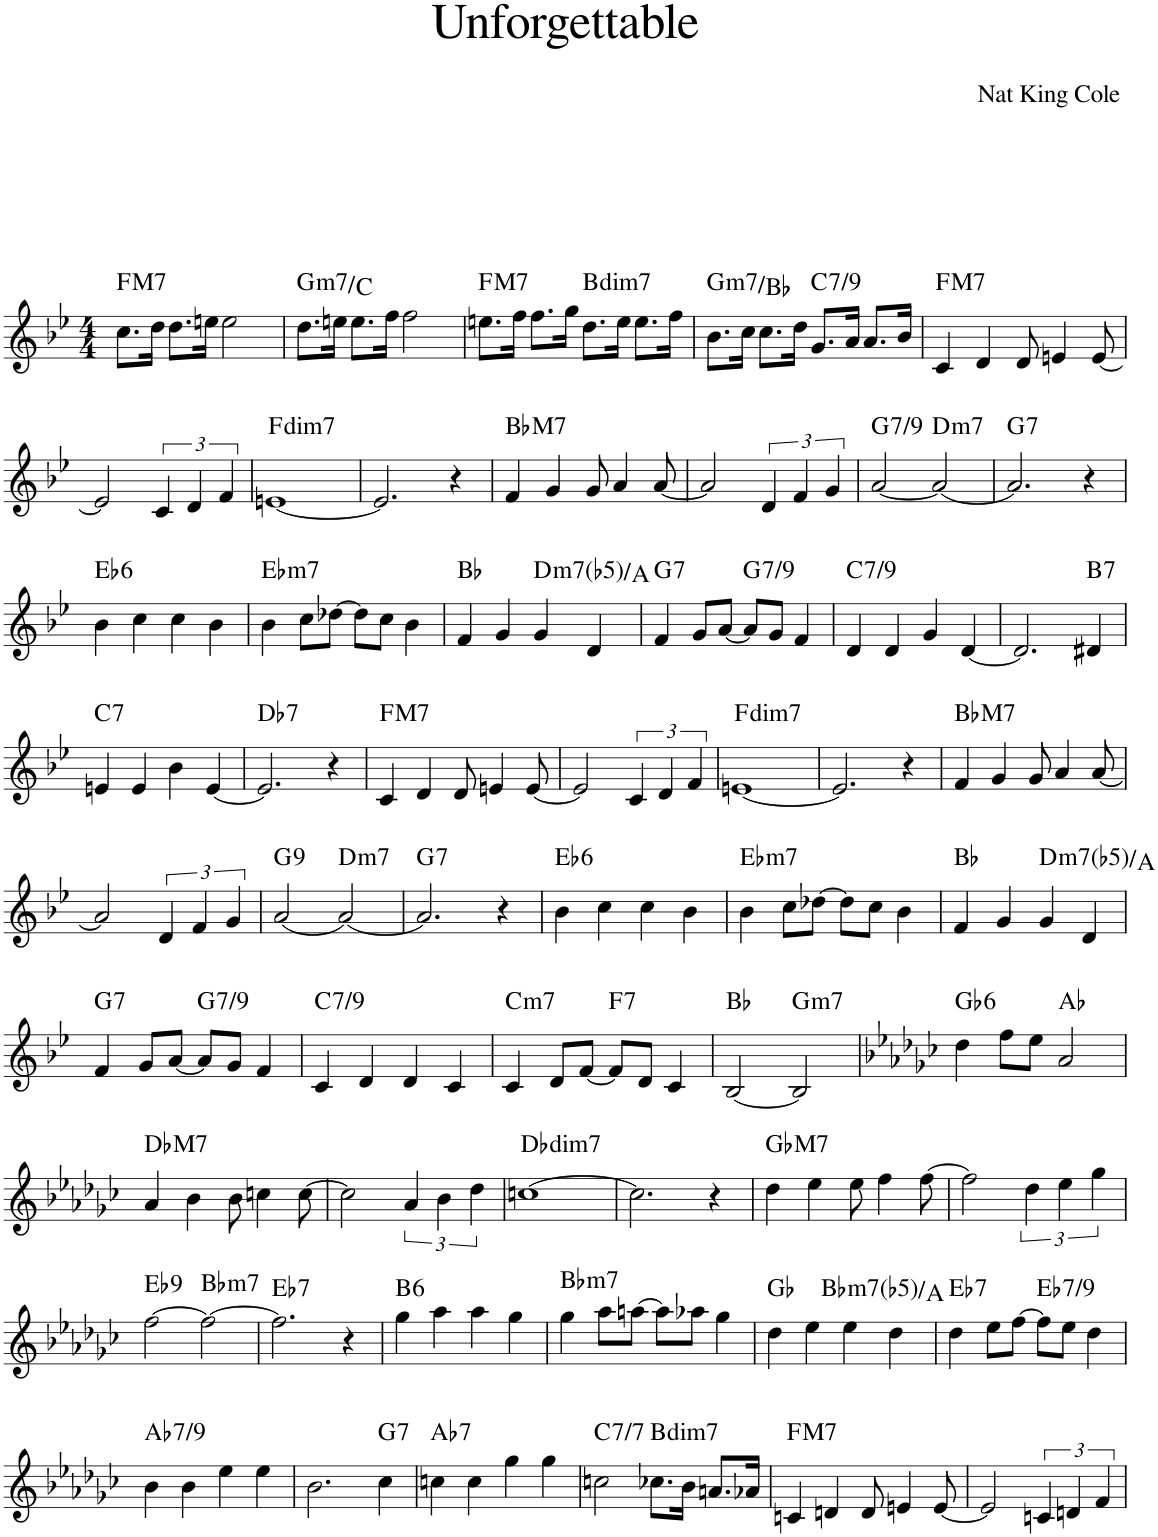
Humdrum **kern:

**kern	**harte
*part1	*part1
*staff1	*
*I"Piano	*
*I'Pno.	*
*clefG2	*
*k[b-e-]	*
*M4/4	*
=1	=1
!	!LO:H:kt=M7
8.cc\L	F:maj7
16dd\Jk	.
8.dd\L	.
16een\Jk	.
2ee\	.
=2	=2
!	!LO:H:kt=m7
8.dd\L	G:min7/4
16een\Jk	.
8.ee\L	.
16ff\Jk	.
2ff\	.
=3	=3
!	!LO:H:kt=M7
8.een\L	F:maj7
16ff\Jk	.
8.ff\L	.
16gg\Jk	.
!	!LO:H:kt=dim7
8.dd\L	B:dim7
16ee\Jk	.
8.ee\L	.
16ff\Jk	.
=4	=4
!	!LO:H:kt=m7
8.b-\L	G:min7/b3
16cc\Jk	.
8.cc\L	.
16dd\Jk	.
!	!LO:H:kt=7/9
8.g/L	C:maj
16a/Jk	.
8.a/L	.
16b-/Jk	.
=5	=5
!	!LO:H:kt=M7
4c/	F:maj7
4d/	.
8d/	.
4en/	.
[8e/	.
!!LO:LB:g=z
=6	=6
2e/]	.
6c/	.
6d/	.
6f/	.
=7	=7
!	!LO:H:kt=dim7
[1en	F:dim7
=8	=8
2.e/]	.
4r	.
=9	=9
!	!LO:H:kt=M7
4f/	Bb:maj7
4g/	.
8g/	.
4a/	.
[8a/	.
=10	=10
2a/]	.
6d/	.
6f/	.
6g/	.
=11	=11
!	!LO:H:kt=7/9
[2a/	G:maj
!	!LO:H:kt=m7
2a/_	D:min7
=12	=12
!	!LO:H:kt=7
2.a/]	G:7
4r	.
!!LO:LB:g=z
=13	=13
!	!LO:H:kt=6
4b-\	Eb:maj6
4cc\	.
4cc\	.
4b-\	.
=14	=14
!	!LO:H:kt=m7
4b-\	Eb:min7
8cc\L	.
[8dd-X\J	.
8dd-\L]	.
8cc\J	.
4b-\	.
=15	=15
4f/	Bb:maj
4g/	.
!	!LO:H:kt=m7(b5)
4g/	D:hdim7/5
4d/	.
=16	=16
!	!LO:H:kt=7
4f/	G:7
8g/L	.
[8a/J	.
!	!LO:H:kt=7/9
8a/L]	G:maj
8g/J	.
4f/	.
=17	=17
!	!LO:H:kt=7/9
4d/	C:maj
4d/	.
4g/	.
[4d/	.
=18	=18
2.d/]	.
!	!LO:H:kt=7
4d#X/	B:7
!!LO:LB:g=z
=19	=19
!	!LO:H:kt=7
4en/	C:7
4e/	.
4b-\	.
[4e/	.
=20	=20
!	!LO:H:kt=7
2.e/]	Db:7
4r	.
=21	=21
!	!LO:H:kt=M7
4c/	F:maj7
4d/	.
8d/	.
4en/	.
[8e/	.
=22	=22
2e/]	.
6c/	.
6d/	.
6f/	.
=23	=23
!	!LO:H:kt=dim7
[1en	F:dim7
=24	=24
2.e/]	.
4r	.
=25	=25
!	!LO:H:kt=M7
4f/	Bb:maj7
4g/	.
8g/	.
4a/	.
[8a/	.
!!LO:LB:g=z
=26	=26
2a/]	.
6d/	.
6f/	.
6g/	.
=27	=27
!	!LO:H:kt=9
[2a/	G:9
!	!LO:H:kt=m7
2a/_	D:min7
=28	=28
!	!LO:H:kt=7
2.a/]	G:7
4r	.
=29	=29
!	!LO:H:kt=6
4b-\	Eb:maj6
4cc\	.
4cc\	.
4b-\	.
=30	=30
!	!LO:H:kt=m7
4b-\	Eb:min7
8cc\L	.
[8dd-X\J	.
8dd-\L]	.
8cc\J	.
4b-\	.
=31	=31
4f/	Bb:maj
4g/	.
!	!LO:H:kt=m7(b5)
4g/	D:hdim7/5
4d/	.
!!LO:LB:g=z
=32	=32
!	!LO:H:kt=7
4f/	G:7
8g/L	.
[8a/J	.
!	!LO:H:kt=7/9
8a/L]	G:maj
8g/J	.
4f/	.
=33	=33
!	!LO:H:kt=7/9
4c/	C:maj
4d/	.
4d/	.
4c/	.
=34	=34
!	!LO:H:kt=m7
4c/	C:min7
8d/L	.
[8f/J	.
!	!LO:H:kt=7
8f/L]	F:7
8d/J	.
4c/	.
=35	=35
[2B-/	Bb:maj
!	!LO:H:kt=m7
2B-/]	G:min7
=36	=36
*k[b-e-a-d-g-c-]	*
!	!LO:H:kt=6
4dd-\	Gb:maj6
8ff\L	.
8ee-\J	.
2a-/	Ab:maj
!!LO:LB:g=z
=37	=37
!	!LO:H:kt=M7
4a-/	Db:maj7
4b-\	.
8b-\	.
4ccn\	.
[8cc\	.
=38	=38
2cc\]	.
6a-/	.
6b-\	.
6dd-\	.
=39	=39
!	!LO:H:kt=dim7
[1ccn	Db:dim7
=40	=40
2.cc\]	.
4r	.
=41	=41
!	!LO:H:kt=M7
4dd-\	Gb:maj7
4ee-\	.
8ee-\	.
4ff\	.
[8ff\	.
=42	=42
2ff\]	.
6dd-\	.
6ee-\	.
6gg-\	.
!!LO:LB:g=z
=43	=43
!	!LO:H:kt=9
[2ff\	Eb:9
!	!LO:H:kt=m7
2ff\_	Bb:min7
=44	=44
!	!LO:H:kt=7
2.ff\]	Eb:7
4r	.
=45	=45
!	!LO:H:kt=6
4gg-\	B:maj6
4aa-\	.
4aa-\	.
4gg-\	.
=46	=46
!	!LO:H:kt=m7
4gg-\	Bb:min7
8aa-\L	.
[8aan\J	.
8aa\L]	.
8aa-X\J	.
4gg-\	.
=47	=47
4dd-\	Gb:maj
4ee-\	.
!	!LO:H:kt=m7(b5)
4ee-\	Bb:hdim7/7
4dd-\	.
=48	=48
!	!LO:H:kt=7
4dd-\	Eb:7
8ee-\L	.
[8ff\J	.
!	!LO:H:kt=7/9
8ff\L]	Eb:maj
8ee-\J	.
4dd-\	.
!!LO:LB:g=z
=49	=49
!	!LO:H:kt=7/9
4b-\	Ab:maj
4b-\	.
4ee-\	.
4ee-\	.
=50	=50
2.b-\	.
!	!LO:H:kt=7
4cc-\	G:7
=51	=51
!	!LO:H:kt=7
4ccn\	Ab:7
4cc\	.
4gg-\	.
4gg-\	.
=52	=52
!	!LO:H:kt=7/7
2ccn\	C:maj
!	!LO:H:kt=dim7
8.cc-X\L	B:dim7
16b-\Jk	.
8.an/L	.
16a-X/Jk	.
=53	=53
!	!LO:H:kt=M7
4cn/	F:maj7
4dn/	.
8d/	.
4en/	.
[8e/	.
=54	=54
2e/]	.
6cn/	.
6dn/	.
6f/	.
=	=
*-	*-
